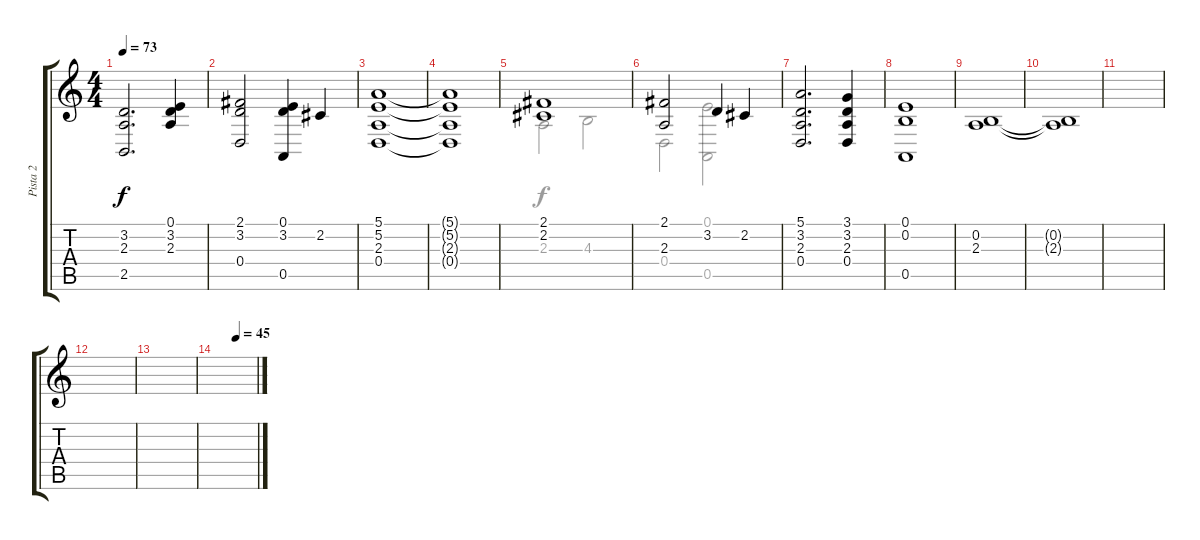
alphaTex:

\track ("Pista 2" "Pista 2") {instrument flute}
\staff {score tabs}
\tuning (E4 B3 G3 D3 A2 E2) {hide}
\voice
\ts (4 4)
\tempo 73
\clef g2
\ks c
(3.2 2.3 2.5).2{d dy f} (0.1 3.2 2.3).4 |
(2.1 3.2 0.4).2 (0.1 3.2 0.5).4 2.2.4 |
(5.1 5.2 2.3 0.4).1 |
(5.1{t} 5.2{t} 2.3{t} 0.4{t}).1 |
(2.1 2.2).1 |
(2.1 2.3).2 3.2.4 2.2.4 |
(5.1 3.2 2.3 0.4).2{d} (3.1 3.2 2.3 0.4).4 |
(0.1 0.2 0.5).1 |
(0.2 2.3).1{volume 0} |
(0.2{t} 2.3{t}).1 |
|
|
|
\tempo (45 0.5)
|
|
\voice
\clef g2
\ottava regular
\simile none
\ks c
|
|
|
|
2.3.2 4.3.2 |
0.4.2 (0.1 0.5).2 |
|
|
|
|
|
|
|
|
|
